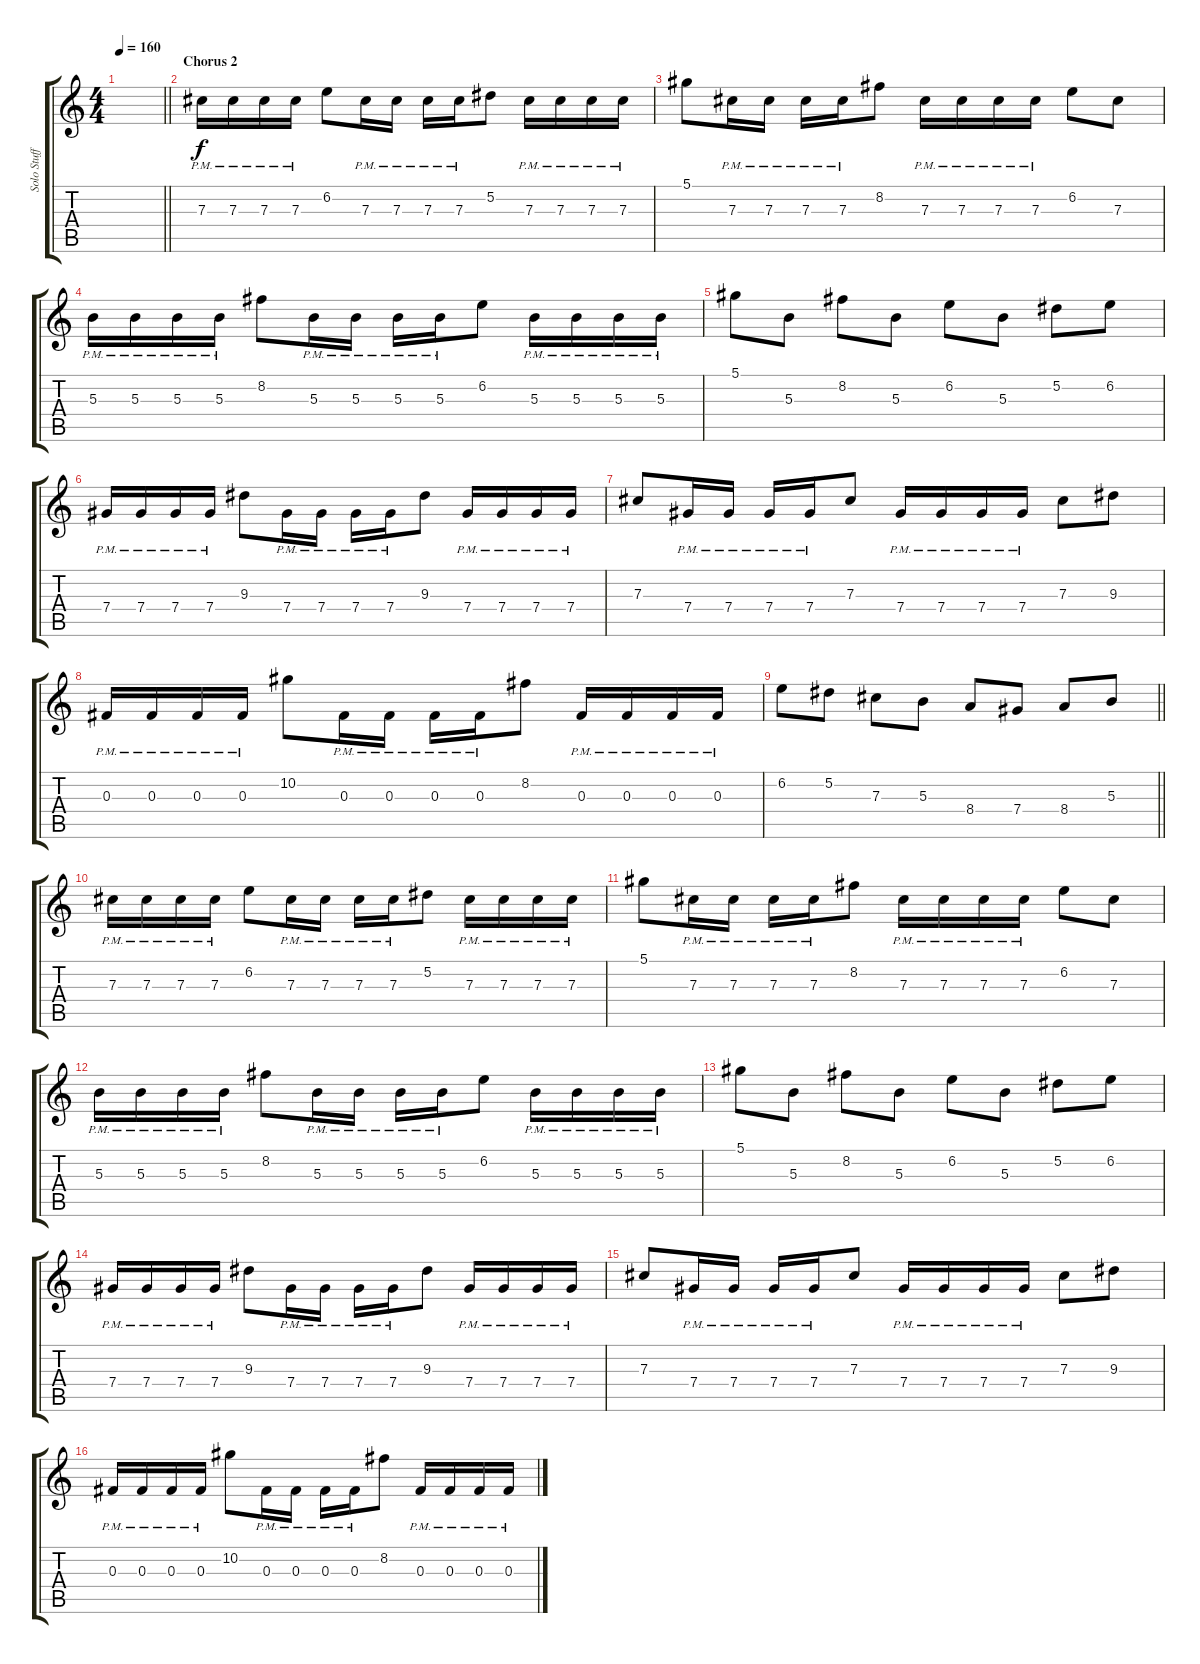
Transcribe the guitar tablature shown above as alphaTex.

\track ("Solo Stuff" "Solo Stuff") {instrument distortionguitar}
\staff {score tabs}
\tuning (Eb4 Bb3 Gb3 Db3 Ab2 Db2) {hide}
\ts (4 4)
\tempo 160
\clef g2
\barLineRight lightlight
\ks c
|
\section ("" "Chorus 2")
7.3{pm}.16 7.3{pm}.16 7.3{pm}.16 7.3{pm}.16 6.2.8 7.3{pm}.16 7.3{pm}.16 7.3{pm}.16 7.3{pm}.16 5.2.8 7.3{pm}.16 7.3{pm}.16 7.3{pm}.16 7.3{pm}.16 |
5.1.8 7.3{pm}.16 7.3{pm}.16 7.3{pm}.16 7.3{pm}.16 8.2.8 7.3{pm}.16 7.3{pm}.16 7.3{pm}.16 7.3{pm}.16 6.2.8 7.3.8 |
5.3{pm}.16 5.3{pm}.16 5.3{pm}.16 5.3{pm}.16 8.2.8 5.3{pm}.16 5.3{pm}.16 5.3{pm}.16 5.3{pm}.16 6.2.8 5.3{pm}.16 5.3{pm}.16 5.3{pm}.16 5.3{pm}.16 |
5.1.8 5.3.8 8.2.8 5.3.8 6.2.8 5.3.8 5.2.8 6.2.8 |
7.4{pm}.16 7.4{pm}.16 7.4{pm}.16 7.4{pm}.16 9.3.8 7.4{pm}.16 7.4{pm}.16 7.4{pm}.16 7.4{pm}.16 9.3.8 7.4{pm}.16 7.4{pm}.16 7.4{pm}.16 7.4{pm}.16 |
7.3.8 7.4{pm}.16 7.4{pm}.16 7.4{pm}.16 7.4{pm}.16 7.3.8 7.4{pm}.16 7.4{pm}.16 7.4{pm}.16 7.4{pm}.16 7.3.8 9.3.8 |
0.3{pm}.16 0.3{pm}.16 0.3{pm}.16 0.3{pm}.16 10.2.8 0.3{pm}.16 0.3{pm}.16 0.3{pm}.16 0.3{pm}.16 8.2.8 0.3{pm}.16 0.3{pm}.16 0.3{pm}.16 0.3{pm}.16 |
\barLineRight lightlight
6.2.8 5.2.8 7.3.8 5.3.8 8.4.8 7.4.8 8.4.8 5.3.8 |
7.3{pm}.16 7.3{pm}.16 7.3{pm}.16 7.3{pm}.16 6.2.8 7.3{pm}.16 7.3{pm}.16 7.3{pm}.16 7.3{pm}.16 5.2.8 7.3{pm}.16 7.3{pm}.16 7.3{pm}.16 7.3{pm}.16 |
5.1.8 7.3{pm}.16 7.3{pm}.16 7.3{pm}.16 7.3{pm}.16 8.2.8 7.3{pm}.16 7.3{pm}.16 7.3{pm}.16 7.3{pm}.16 6.2.8 7.3.8 |
5.3{pm}.16 5.3{pm}.16 5.3{pm}.16 5.3{pm}.16 8.2.8 5.3{pm}.16 5.3{pm}.16 5.3{pm}.16 5.3{pm}.16 6.2.8 5.3{pm}.16 5.3{pm}.16 5.3{pm}.16 5.3{pm}.16 |
5.1.8 5.3.8 8.2.8 5.3.8 6.2.8 5.3.8 5.2.8 6.2.8 |
7.4{pm}.16 7.4{pm}.16 7.4{pm}.16 7.4{pm}.16 9.3.8 7.4{pm}.16 7.4{pm}.16 7.4{pm}.16 7.4{pm}.16 9.3.8 7.4{pm}.16 7.4{pm}.16 7.4{pm}.16 7.4{pm}.16 |
7.3.8 7.4{pm}.16 7.4{pm}.16 7.4{pm}.16 7.4{pm}.16 7.3.8 7.4{pm}.16 7.4{pm}.16 7.4{pm}.16 7.4{pm}.16 7.3.8 9.3.8 |
0.3{pm}.16 0.3{pm}.16 0.3{pm}.16 0.3{pm}.16 10.2.8 0.3{pm}.16 0.3{pm}.16 0.3{pm}.16 0.3{pm}.16 8.2.8 0.3{pm}.16 0.3{pm}.16 0.3{pm}.16 0.3{pm}.16
